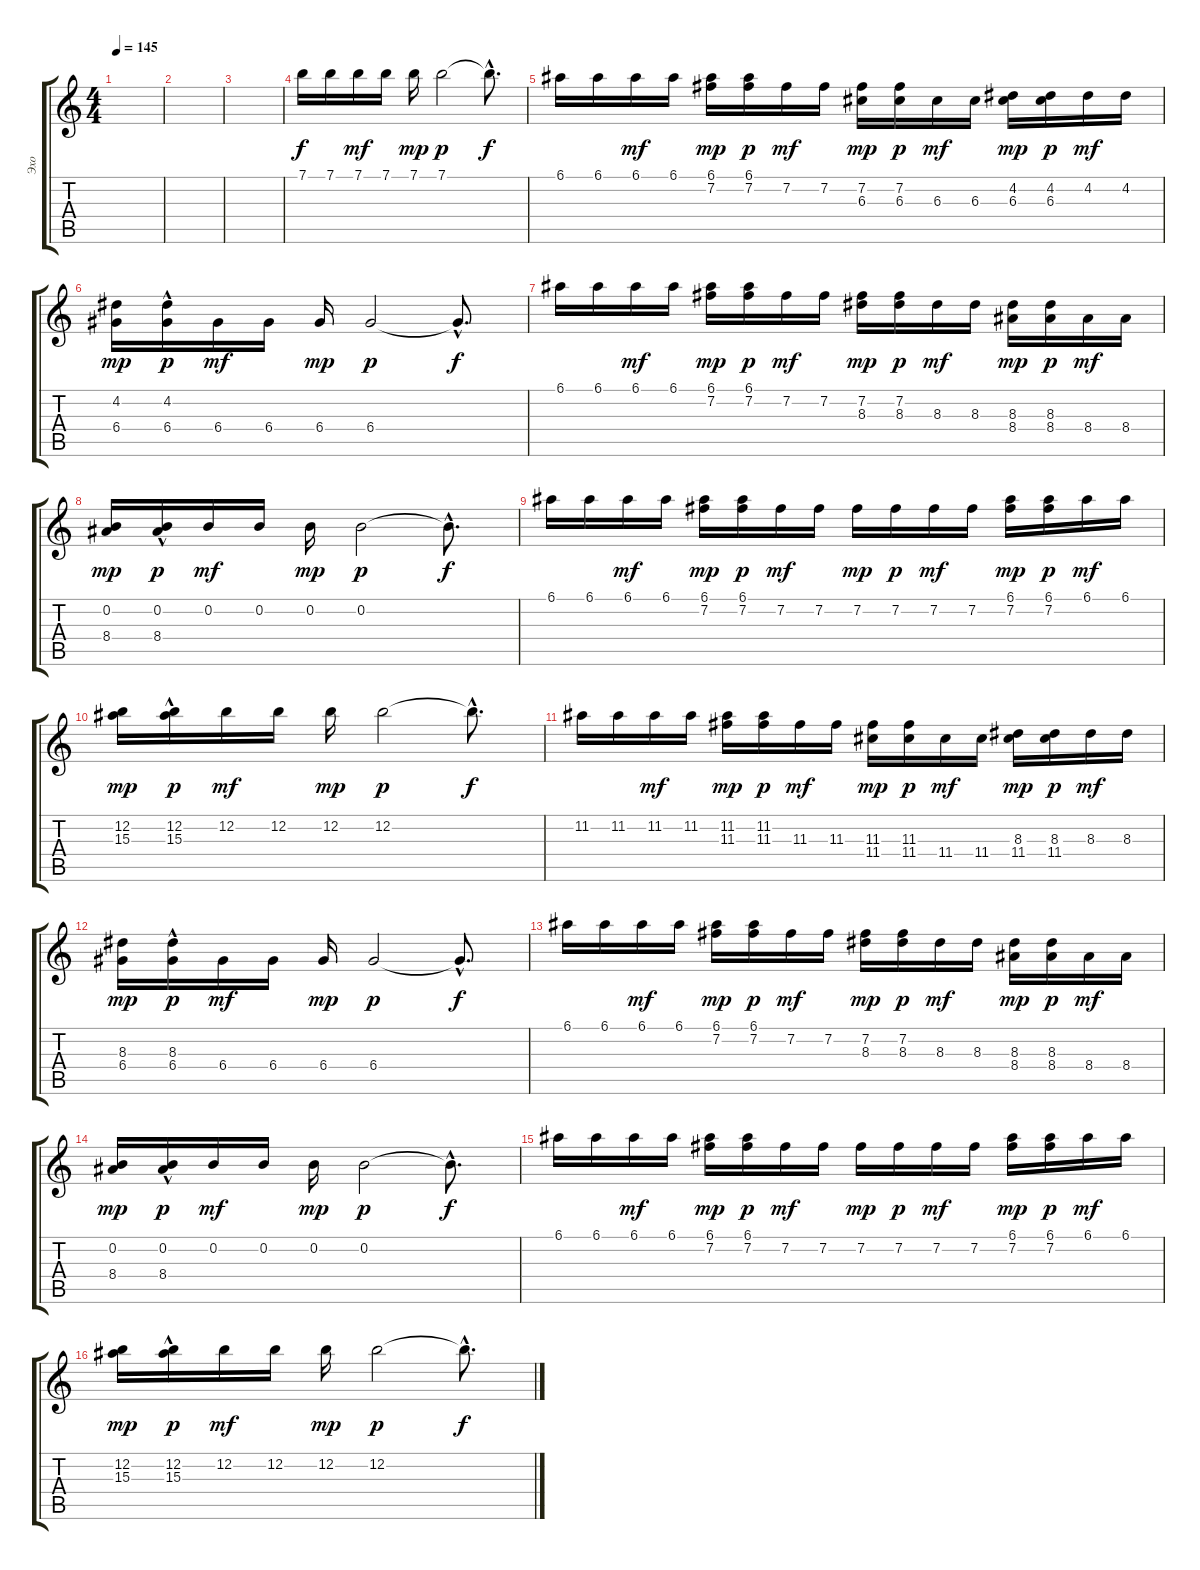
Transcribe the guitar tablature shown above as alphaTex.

\track ("Эхо" "Эхо") {instrument electricguitarmuted}
\staff {score tabs}
\tuning (E4 B3 G3 D3 A2 E2) {hide}
\ts (4 4)
\tempo 145
\clef g2
\ks c
|
|
|
7.1.16 7.1.16 7.1.16{dy mf} 7.1.16 7.1.16{dy mp} 7.1.2{dy p} 7.1{hac t}.8{d dy f} |
6.1.16 6.1.16 6.1.16{dy mf} 6.1.16 (6.1 7.2).16{dy mp} (6.1 7.2).16{dy p} 7.2.16{dy mf} 7.2.16 (7.2 6.3).16{dy mp} (7.2 6.3).16{dy p} 6.3.16{dy mf} 6.3.16 (4.2 6.3).16{dy mp} (4.2 6.3).16{dy p} 4.2.16{dy mf} 4.2.16 |
(4.2 6.4).16{dy mp} (4.2{hac} 6.4).16{dy p} 6.4.16{dy mf} 6.4.16 6.4.16{dy mp} 6.4.2{dy p} 6.4{hac t}.8{d dy f} |
6.1.16 6.1.16 6.1.16{dy mf} 6.1.16 (6.1 7.2).16{dy mp} (6.1 7.2).16{dy p} 7.2.16{dy mf} 7.2.16 (7.2 8.3).16{dy mp} (7.2 8.3).16{dy p} 8.3.16{dy mf} 8.3.16 (8.3 8.4).16{dy mp} (8.3 8.4).16{dy p} 8.4.16{dy mf} 8.4.16 |
(0.2 8.4).16{dy mp} (0.2 8.4{hac}).16{dy p} 0.2.16{dy mf} 0.2.16 0.2.16{dy mp} 0.2.2{dy p} 0.2{hac t}.8{d dy f} |
6.1.16 6.1.16 6.1.16{dy mf} 6.1.16 (6.1 7.2).16{dy mp} (6.1 7.2).16{dy p} 7.2.16{dy mf} 7.2.16 7.2.16{dy mp} 7.2.16{dy p} 7.2.16{dy mf} 7.2.16 (6.1 7.2).16{dy mp} (6.1 7.2).16{dy p} 6.1.16{dy mf} 6.1.16 |
(12.2 15.3).16{dy mp} (12.2 15.3{hac}).16{dy p} 12.2.16{dy mf} 12.2.16 12.2.16{dy mp} 12.2.2{dy p} 12.2{hac t}.8{d dy f} |
11.2.16 11.2.16 11.2.16{dy mf} 11.2.16 (11.2 11.3).16{dy mp} (11.2 11.3).16{dy p} 11.3.16{dy mf} 11.3.16 (11.3 11.4).16{dy mp} (11.3 11.4).16{dy p} 11.4.16{dy mf} 11.4.16 (8.3 11.4).16{dy mp} (8.3 11.4).16{dy p} 8.3.16{dy mf} 8.3.16 |
(8.3 6.4).16{dy mp} (8.3{hac} 6.4).16{dy p} 6.4.16{dy mf} 6.4.16 6.4.16{dy mp} 6.4.2{dy p} 6.4{hac t}.8{d dy f} |
6.1.16 6.1.16 6.1.16{dy mf} 6.1.16 (6.1 7.2).16{dy mp} (6.1 7.2).16{dy p} 7.2.16{dy mf} 7.2.16 (7.2 8.3).16{dy mp} (7.2 8.3).16{dy p} 8.3.16{dy mf} 8.3.16 (8.3 8.4).16{dy mp} (8.3 8.4).16{dy p} 8.4.16{dy mf} 8.4.16 |
(0.2 8.4).16{dy mp} (0.2 8.4{hac}).16{dy p} 0.2.16{dy mf} 0.2.16 0.2.16{dy mp} 0.2.2{dy p} 0.2{hac t}.8{d dy f} |
6.1.16 6.1.16 6.1.16{dy mf} 6.1.16 (6.1 7.2).16{dy mp} (6.1 7.2).16{dy p} 7.2.16{dy mf} 7.2.16 7.2.16{dy mp} 7.2.16{dy p} 7.2.16{dy mf} 7.2.16 (6.1 7.2).16{dy mp} (6.1 7.2).16{dy p} 6.1.16{dy mf} 6.1.16 |
(12.2 15.3).16{dy mp} (12.2 15.3{hac}).16{dy p} 12.2.16{dy mf} 12.2.16 12.2.16{dy mp} 12.2.2{dy p} 12.2{hac t}.8{d dy f}
